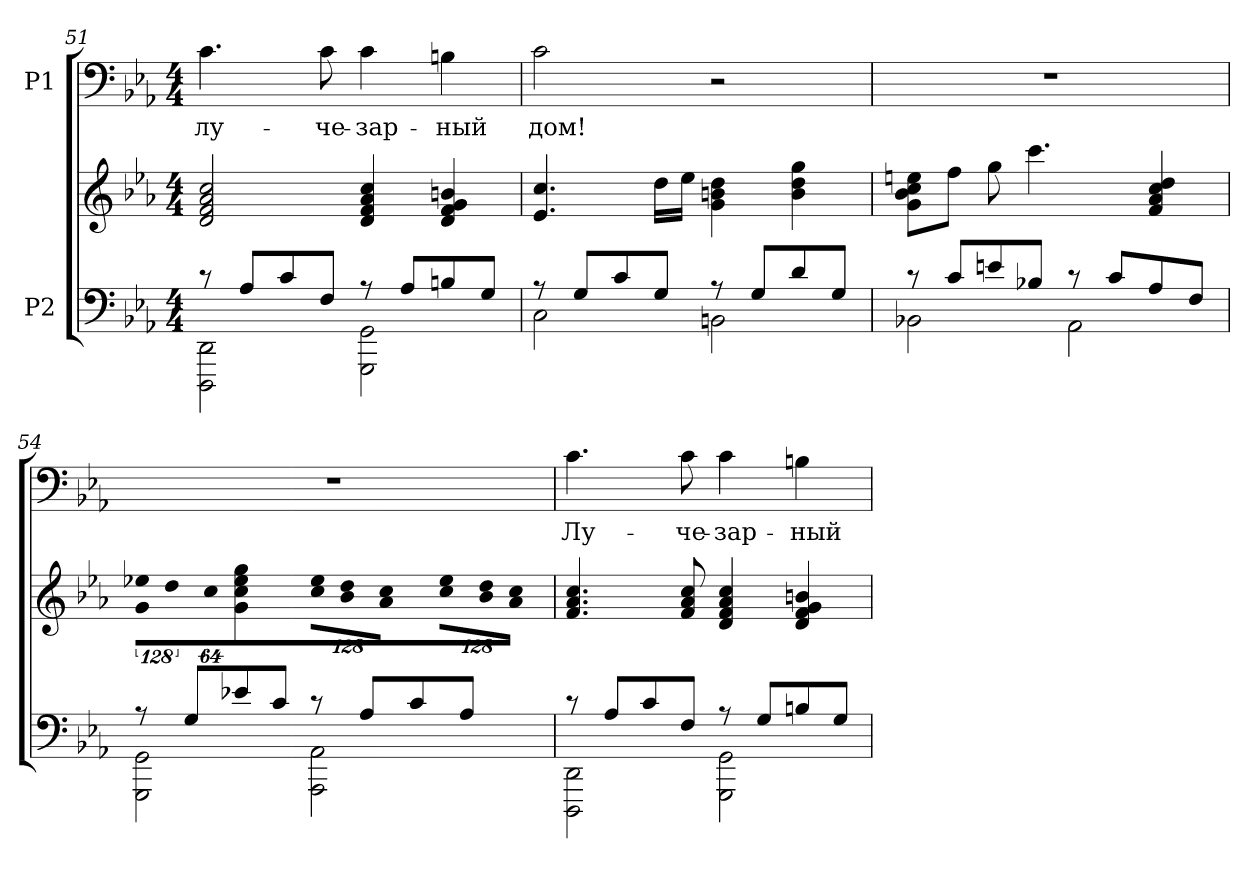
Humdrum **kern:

**kern	**kern	**kern	**text
*part2	*part2	*part1	*part1
*staff3	*staff2	*staff1	*staff1
*I"P2	*	*I"P1	*
*clefF4	*clefG2	*clefF4	*
*k[b-e-a-]	*k[b-e-a-]	*k[b-e-a-]	*
*c:	*c:	*c:	*
*M4/4	*M4/4	*M4/4	*
=51	=51	=51	=51
*^	*	*	*
!	!	!	!	!LO:LY:b:color=#000000
8r	2DDDi\ 2DDi	2di/ 2fi 2a-i 2cci	4.ci\	лу-
8A-i/L	.	.	.	.
8ci/	.	.	.	.
!	!	!	!	!LO:LY:b:color=#000000
8Fi/J	.	.	8ci\	-че-
!	!	!	!	!LO:LY:b:color=#000000
8r	2GGGi\ 2GGi	4di/ 4fi 4a-i 4cci	4ci\	-зар-
8A-i/L	.	.	.	.
!	!	!	!	!LO:LY:b:color=#000000
8Bni/	.	4di/ 4fi 4gi 4bni	4Bni\	-ный
8Gi/J	.	.	.	.
!!LO:PB:g=z
=52	=52	=52	=52	=52
!	!	!	!	!LO:LY:b:color=#000000
8r	2Ci\	4.e-i/ 4.cci	2ci\	дом!
8Gi/L	.	.	.	.
8ci/	.	.	.	.
8Gi/J	.	16ddi\LL	.	.
.	.	16ee-i\JJ	.	.
8r	2BBni\	4gi\ 4bni 4ddi	2r	.
8Gi/L	.	.	.	.
8di/	.	4bi\ 4ddi 4ggi	.	.
8Gi/J	.	.	.	.
=53	=53	=53	=53	=53
8r	2BB-Xi\	8gi\ 8b-i 8cci 8eeniL	1r	.
8ci/L	.	8ffi\J	.	.
8eni/	.	8ggi\	.	.
8B-Xi/J	.	4.ccci\	.	.
8r	2AA-i\	.	.	.
8ci/L	.	.	.	.
8A-i/	.	4fi/ 4a-i 4cci 4ddi	.	.
8Fi/J	.	.	.	.
!!LO:LB:g=z
=54	=54	=54	=54	=54
!	!	!LO:N:vis=8	!	!
8r	2GGGi\ 2GGi	1024%85gi\ 1024%85ee-XiL	1r	.
!	!	!LO:N:vis=8	!	!
.	.	1024%85ddi\	.	.
8Gi/L	.	.	.	.
!	!	!LO:N:vis=8	!	!
.	.	512%43cci\J	.	.
8e-Xi/	.	4gi\ 4cci 4ee-i 4ggi	.	.
8ci/J	.	.	.	.
!	!	!LO:N:vis=8	!	!
8r	2AAA-i\ 2AA-i	1024%85cci\ 1024%85ee-iL	.	.
!	!	!LO:N:vis=8	!	!
.	.	1024%85b-i\ 1024%85ddi	.	.
8A-i/L	.	.	.	.
!	!	!LO:N:vis=8	!	!
.	.	512%43a-i\ 512%43cciJ	.	.
!	!	!LO:N:vis=8	!	!
8ci/	.	1024%85cci\ 1024%85ee-iL	.	.
!	!	!LO:N:vis=8	!	!
.	.	1024%85b-i\ 1024%85ddi	.	.
8A-i/J	.	.	.	.
!	!	!LO:N:vis=8	!	!
.	.	512%43a-i\ 512%43cciJ	.	.
=55	=55	=55	=55	=55
!	!	!	!	!LO:LY:b:color=#000000
8r	2DDDi\ 2DDi	4.fi/ 4.a-i 4.cci	4.ci\	Лу-
8A-i/L	.	.	.	.
8ci/	.	.	.	.
!	!	!	!	!LO:LY:b:color=#000000
8Fi/J	.	8fi/ 8a-i 8cci	8ci\	-че-
!	!	!	!	!LO:LY:b:color=#000000
8r	2GGGi\ 2GGi	4di/ 4fi 4a-i 4cci	4ci\	-зар-
8Gi/L	.	.	.	.
!	!	!	!	!LO:LY:b:color=#000000
8Bni/	.	4di/ 4fi 4gi 4bni	4Bni\	-ный
8Gi/J	.	.	.	.
*v	*v	*	*	*
=	=	=	=
*-	*-	*-	*-
